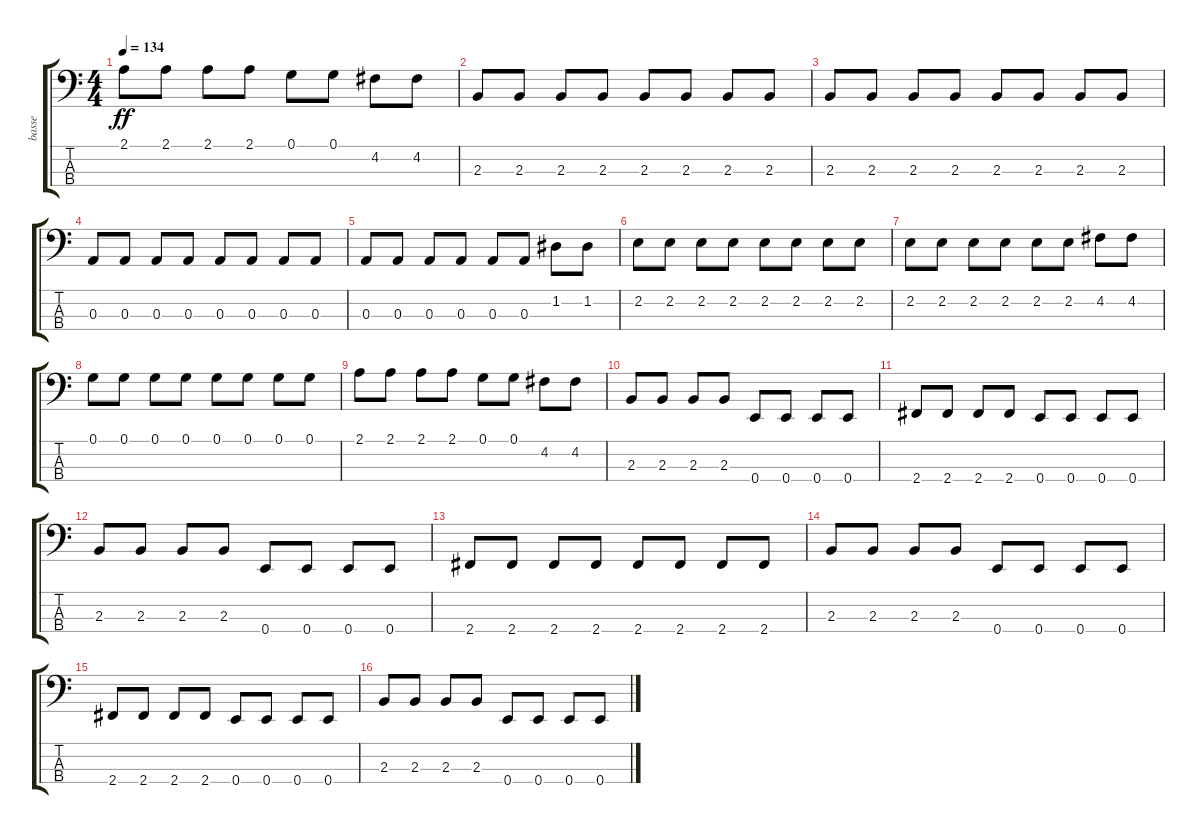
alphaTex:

\track ("basse" "basse") {instrument electricbassfinger}
\staff {score tabs}
\tuning (G2 D2 A1 E1) {hide}
\ts (4 4)
\tempo 134
\clef f4
\ks c
2.1.8{dy ff} 2.1.8 2.1.8 2.1.8 0.1.8 0.1.8 4.2.8 4.2.8 |
2.3.8 2.3.8 2.3.8 2.3.8 2.3.8 2.3.8 2.3.8 2.3.8 |
2.3.8 2.3.8 2.3.8 2.3.8 2.3.8 2.3.8 2.3.8 2.3.8 |
0.3.8 0.3.8 0.3.8 0.3.8 0.3.8 0.3.8 0.3.8 0.3.8 |
0.3.8 0.3.8 0.3.8 0.3.8 0.3.8 0.3.8 1.2.8 1.2.8 |
2.2.8 2.2.8 2.2.8 2.2.8 2.2.8 2.2.8 2.2.8 2.2.8 |
2.2.8 2.2.8 2.2.8 2.2.8 2.2.8 2.2.8 4.2.8 4.2.8 |
0.1.8 0.1.8 0.1.8 0.1.8 0.1.8 0.1.8 0.1.8 0.1.8 |
2.1.8 2.1.8 2.1.8 2.1.8 0.1.8 0.1.8 4.2.8 4.2.8 |
2.3.8 2.3.8 2.3.8 2.3.8 0.4.8 0.4.8 0.4.8 0.4.8 |
2.4.8 2.4.8 2.4.8 2.4.8 0.4.8 0.4.8 0.4.8 0.4.8 |
2.3.8 2.3.8 2.3.8 2.3.8 0.4.8 0.4.8 0.4.8 0.4.8 |
2.4.8 2.4.8 2.4.8 2.4.8 2.4.8 2.4.8 2.4.8 2.4.8 |
2.3.8 2.3.8 2.3.8 2.3.8 0.4.8 0.4.8 0.4.8 0.4.8 |
2.4.8 2.4.8 2.4.8 2.4.8 0.4.8 0.4.8 0.4.8 0.4.8 |
2.3.8 2.3.8 2.3.8 2.3.8 0.4.8 0.4.8 0.4.8 0.4.8
